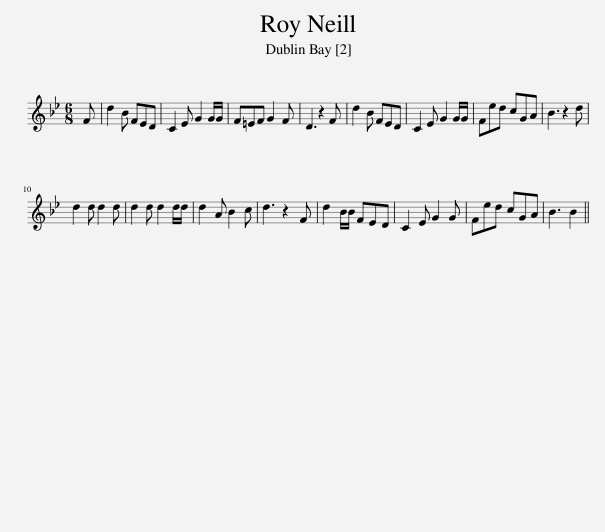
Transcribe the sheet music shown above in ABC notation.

X:1
L:1/8
M:6/8
I:linebreak $
K:Bb
V:1 treble
V:1
 F | d2 B FED | C2 E G2 G/G/ | F=EF G2 F | D3 z2 F | %5
 d2 B FED | C2 E G2 G/G/ | Fed cGA | B3 z2 d |$ d2 d d2 d | %10
 d2 d d2 d/d/ | d2 A B2 c | d3 z2 F | d2 B/B/ FED | C2 E G2 G | %15
 Fed cGA | B3 B2 || %17
